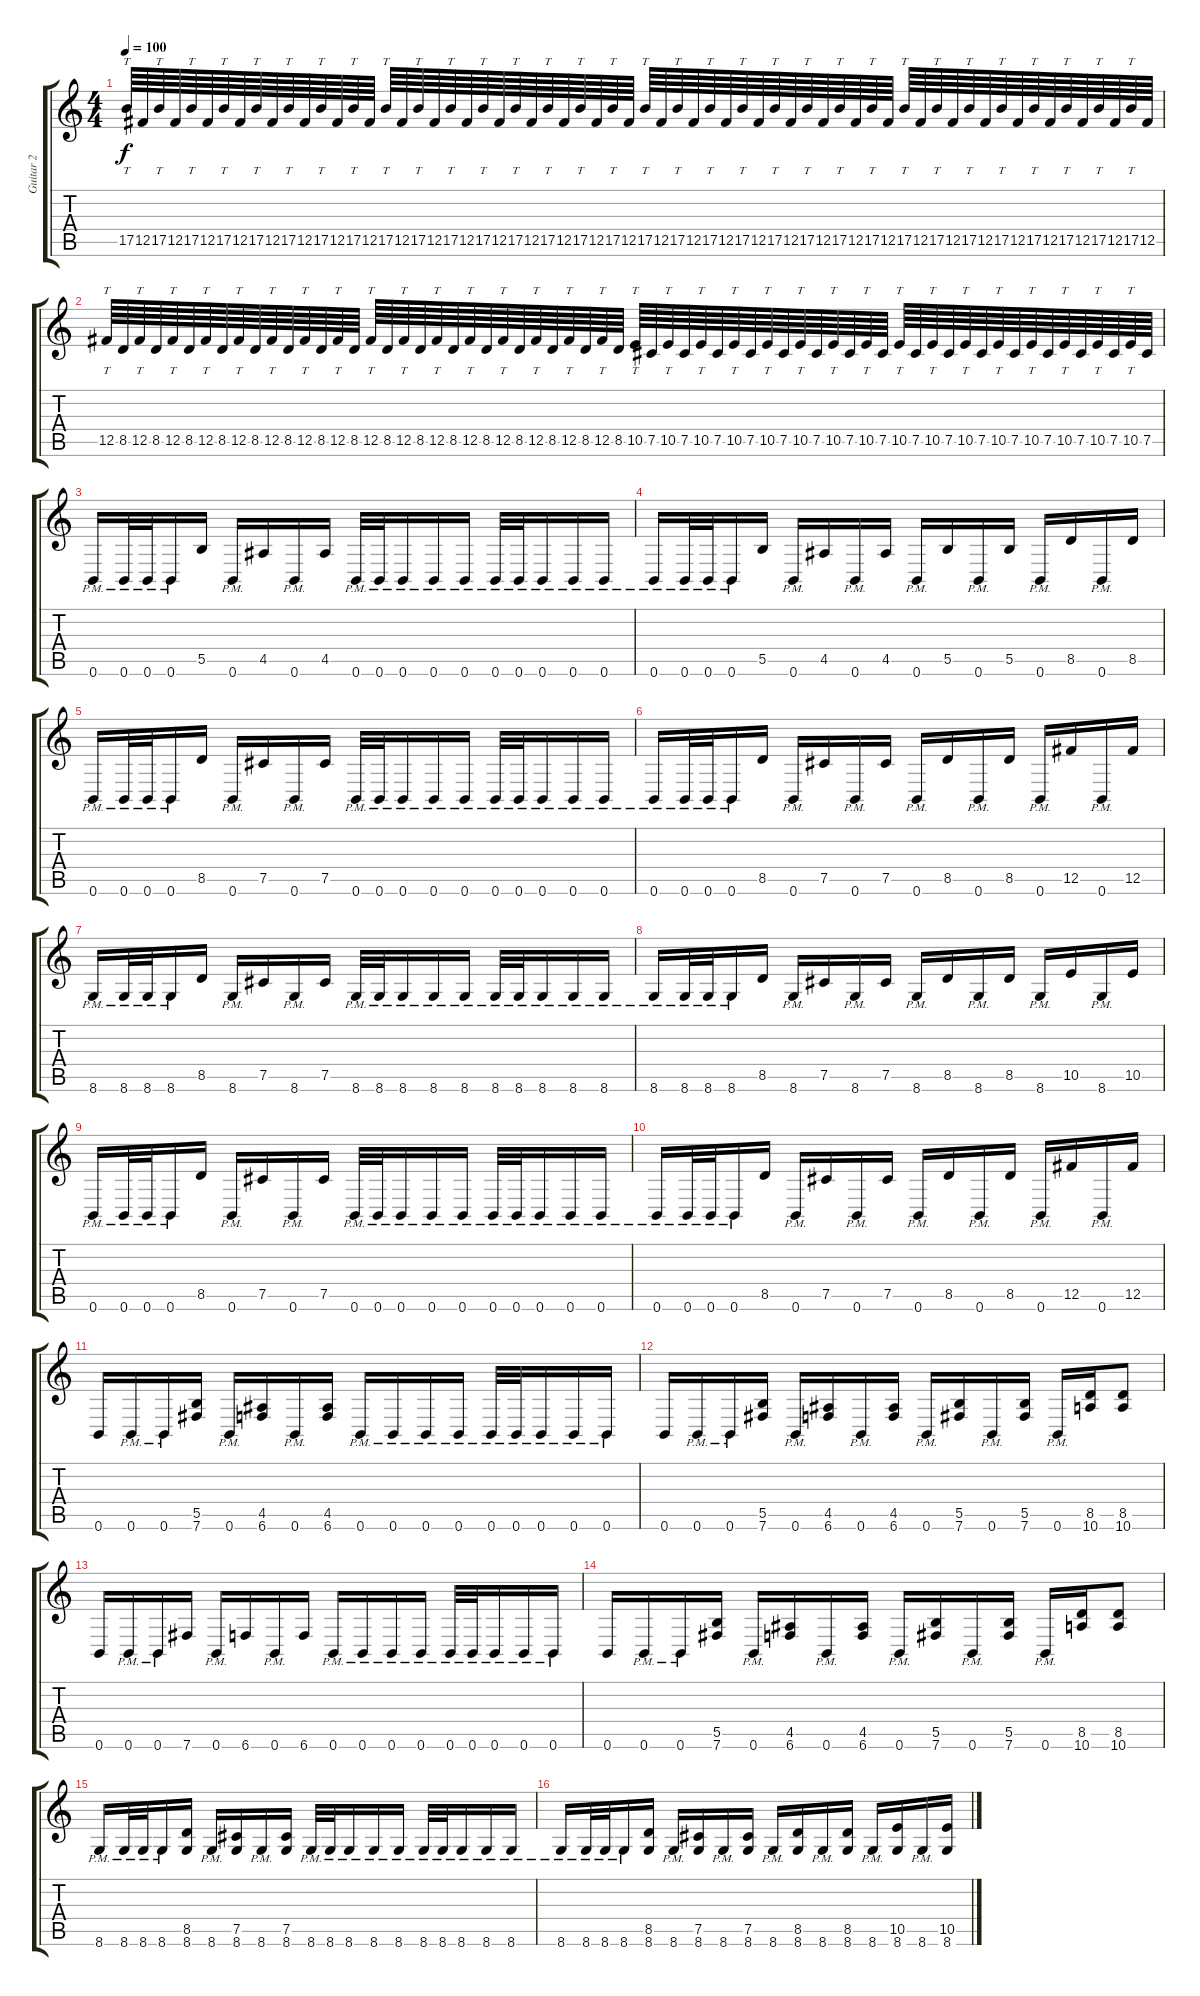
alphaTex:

\track ("Guitar 2" "Guitar 2") {instrument distortionguitar}
\staff {score tabs}
\tuning (Db4 Ab3 E3 B2 Gb2 B1) {hide}
\ts (4 4)
\tempo 100
\clef g2
\ks c
17.5.64{tt dy f} 12.5.64 17.5.64{tt} 12.5.64 17.5.64{tt} 12.5.64 17.5.64{tt} 12.5.64 17.5.64{tt} 12.5.64 17.5.64{tt} 12.5.64 17.5.64{tt} 12.5.64 17.5.64{tt} 12.5.64 17.5.64{tt} 12.5.64 17.5.64{tt} 12.5.64 17.5.64{tt} 12.5.64 17.5.64{tt} 12.5.64 17.5.64{tt} 12.5.64 17.5.64{tt} 12.5.64 17.5.64{tt} 12.5.64 17.5.64{tt} 12.5.64 17.5.64{tt} 12.5.64 17.5.64{tt} 12.5.64 17.5.64{tt} 12.5.64 17.5.64{tt} 12.5.64 17.5.64{tt} 12.5.64 17.5.64{tt} 12.5.64 17.5.64{tt} 12.5.64 17.5.64{tt} 12.5.64 17.5.64{tt} 12.5.64 17.5.64{tt} 12.5.64 17.5.64{tt} 12.5.64 17.5.64{tt} 12.5.64 17.5.64{tt} 12.5.64 17.5.64{tt} 12.5.64 17.5.64{tt} 12.5.64 17.5.64{tt} 12.5.64 |
12.5.64{tt} 8.5.64 12.5.64{tt} 8.5.64 12.5.64{tt} 8.5.64 12.5.64{tt} 8.5.64 12.5.64{tt} 8.5.64 12.5.64{tt} 8.5.64 12.5.64{tt} 8.5.64 12.5.64{tt} 8.5.64 12.5.64{tt} 8.5.64 12.5.64{tt} 8.5.64 12.5.64{tt} 8.5.64 12.5.64{tt} 8.5.64 12.5.64{tt} 8.5.64 12.5.64{tt} 8.5.64 12.5.64{tt} 8.5.64 12.5.64{tt} 8.5.64 10.5.64{tt} 7.5.64 10.5.64{tt} 7.5.64 10.5.64{tt} 7.5.64 10.5.64{tt} 7.5.64 10.5.64{tt} 7.5.64 10.5.64{tt} 7.5.64 10.5.64{tt} 7.5.64 10.5.64{tt} 7.5.64 10.5.64{tt} 7.5.64 10.5.64{tt} 7.5.64 10.5.64{tt} 7.5.64 10.5.64{tt} 7.5.64 10.5.64{tt} 7.5.64 10.5.64{tt} 7.5.64 10.5.64{tt} 7.5.64 10.5.64{tt} 7.5.64 |
0.6{pm}.16 0.6{pm}.32 0.6{pm}.32 0.6{pm}.16 5.5.16 0.6{pm}.16 4.5.16 0.6{pm}.16 4.5.16 0.6{pm}.32 0.6{pm}.32 0.6{pm}.16 0.6{pm}.16 0.6{pm}.16 0.6{pm}.32 0.6{pm}.32 0.6{pm}.16 0.6{pm}.16 0.6{pm}.16 |
0.6{pm}.16 0.6{pm}.32 0.6{pm}.32 0.6{pm}.16 5.5.16 0.6{pm}.16 4.5.16 0.6{pm}.16 4.5.16 0.6{pm}.16 5.5.16 0.6{pm}.16 5.5.16 0.6{pm}.16 8.5.16 0.6{pm}.16 8.5.16 |
0.6{pm}.16 0.6{pm}.32 0.6{pm}.32 0.6{pm}.16 8.5.16 0.6{pm}.16 7.5.16 0.6{pm}.16 7.5.16 0.6{pm}.32 0.6{pm}.32 0.6{pm}.16 0.6{pm}.16 0.6{pm}.16 0.6{pm}.32 0.6{pm}.32 0.6{pm}.16 0.6{pm}.16 0.6{pm}.16 |
0.6{pm}.16 0.6{pm}.32 0.6{pm}.32 0.6{pm}.16 8.5.16 0.6{pm}.16 7.5.16 0.6{pm}.16 7.5.16 0.6{pm}.16 8.5.16 0.6{pm}.16 8.5.16 0.6{pm}.16 12.5.16 0.6{pm}.16 12.5.16 |
8.6{pm}.16 8.6{pm}.32 8.6{pm}.32 8.6{pm}.16 8.5.16 8.6{pm}.16 7.5.16 8.6{pm}.16 7.5.16 8.6{pm}.32 8.6{pm}.32 8.6{pm}.16 8.6{pm}.16 8.6{pm}.16 8.6{pm}.32 8.6{pm}.32 8.6{pm}.16 8.6{pm}.16 8.6{pm}.16 |
8.6{pm}.16 8.6{pm}.32 8.6{pm}.32 8.6{pm}.16 8.5.16 8.6{pm}.16 7.5.16 8.6{pm}.16 7.5.16 8.6{pm}.16 8.5.16 8.6{pm}.16 8.5.16 8.6{pm}.16 10.5.16 8.6{pm}.16 10.5.16 |
0.6{pm}.16 0.6{pm}.32 0.6{pm}.32 0.6{pm}.16 8.5.16 0.6{pm}.16 7.5.16 0.6{pm}.16 7.5.16 0.6{pm}.32 0.6{pm}.32 0.6{pm}.16 0.6{pm}.16 0.6{pm}.16 0.6{pm}.32 0.6{pm}.32 0.6{pm}.16 0.6{pm}.16 0.6{pm}.16 |
0.6{pm}.16 0.6{pm}.32 0.6{pm}.32 0.6{pm}.16 8.5.16 0.6{pm}.16 7.5.16 0.6{pm}.16 7.5.16 0.6{pm}.16 8.5.16 0.6{pm}.16 8.5.16 0.6{pm}.16 12.5.16 0.6{pm}.16 12.5.16 |
0.6.16 0.6{pm}.16 0.6{pm}.16 (5.5 7.6).16 0.6{pm}.16 (4.5 6.6).16 0.6{pm}.16 (4.5 6.6).16 0.6{pm}.16 0.6{pm}.16 0.6{pm}.16 0.6{pm}.16 0.6{pm}.32 0.6{pm}.32 0.6{pm}.16 0.6{pm}.16 0.6{pm}.16 |
0.6.16 0.6{pm}.16 0.6{pm}.16 (5.5 7.6).16 0.6{pm}.16 (4.5 6.6).16 0.6{pm}.16 (4.5 6.6).16 0.6{pm}.16 (5.5 7.6).16 0.6{pm}.16 (5.5 7.6).16 0.6{pm}.16 (8.5 10.6).16 (8.5 10.6).8 |
0.6.16 0.6{pm}.16 0.6{pm}.16 7.6.16 0.6{pm}.16 6.6.16 0.6{pm}.16 6.6.16 0.6{pm}.16 0.6{pm}.16 0.6{pm}.16 0.6{pm}.16 0.6{pm}.32 0.6{pm}.32 0.6{pm}.16 0.6{pm}.16 0.6{pm}.16 |
0.6.16 0.6{pm}.16 0.6{pm}.16 (5.5 7.6).16 0.6{pm}.16 (4.5 6.6).16 0.6{pm}.16 (4.5 6.6).16 0.6{pm}.16 (5.5 7.6).16 0.6{pm}.16 (5.5 7.6).16 0.6{pm}.16 (8.5 10.6).16 (8.5 10.6).8 |
8.6{pm}.16 8.6{pm}.32 8.6{pm}.32 8.6{pm}.16 (8.5 8.6).16 8.6{pm}.16 (7.5 8.6).16 8.6{pm}.16 (7.5 8.6).16 8.6{pm}.32 8.6{pm}.32 8.6{pm}.16 8.6{pm}.16 8.6{pm}.16 8.6{pm}.32 8.6{pm}.32 8.6{pm}.16 8.6{pm}.16 8.6{pm}.16 |
8.6{pm}.16 8.6{pm}.32 8.6{pm}.32 8.6{pm}.16 (8.5 8.6).16 8.6{pm}.16 (7.5 8.6).16 8.6{pm}.16 (7.5 8.6).16 8.6{pm}.16 (8.5 8.6).16 8.6{pm}.16 (8.5 8.6).16 8.6{pm}.16 (10.5 8.6).16 8.6{pm}.16 (10.5 8.6).16
